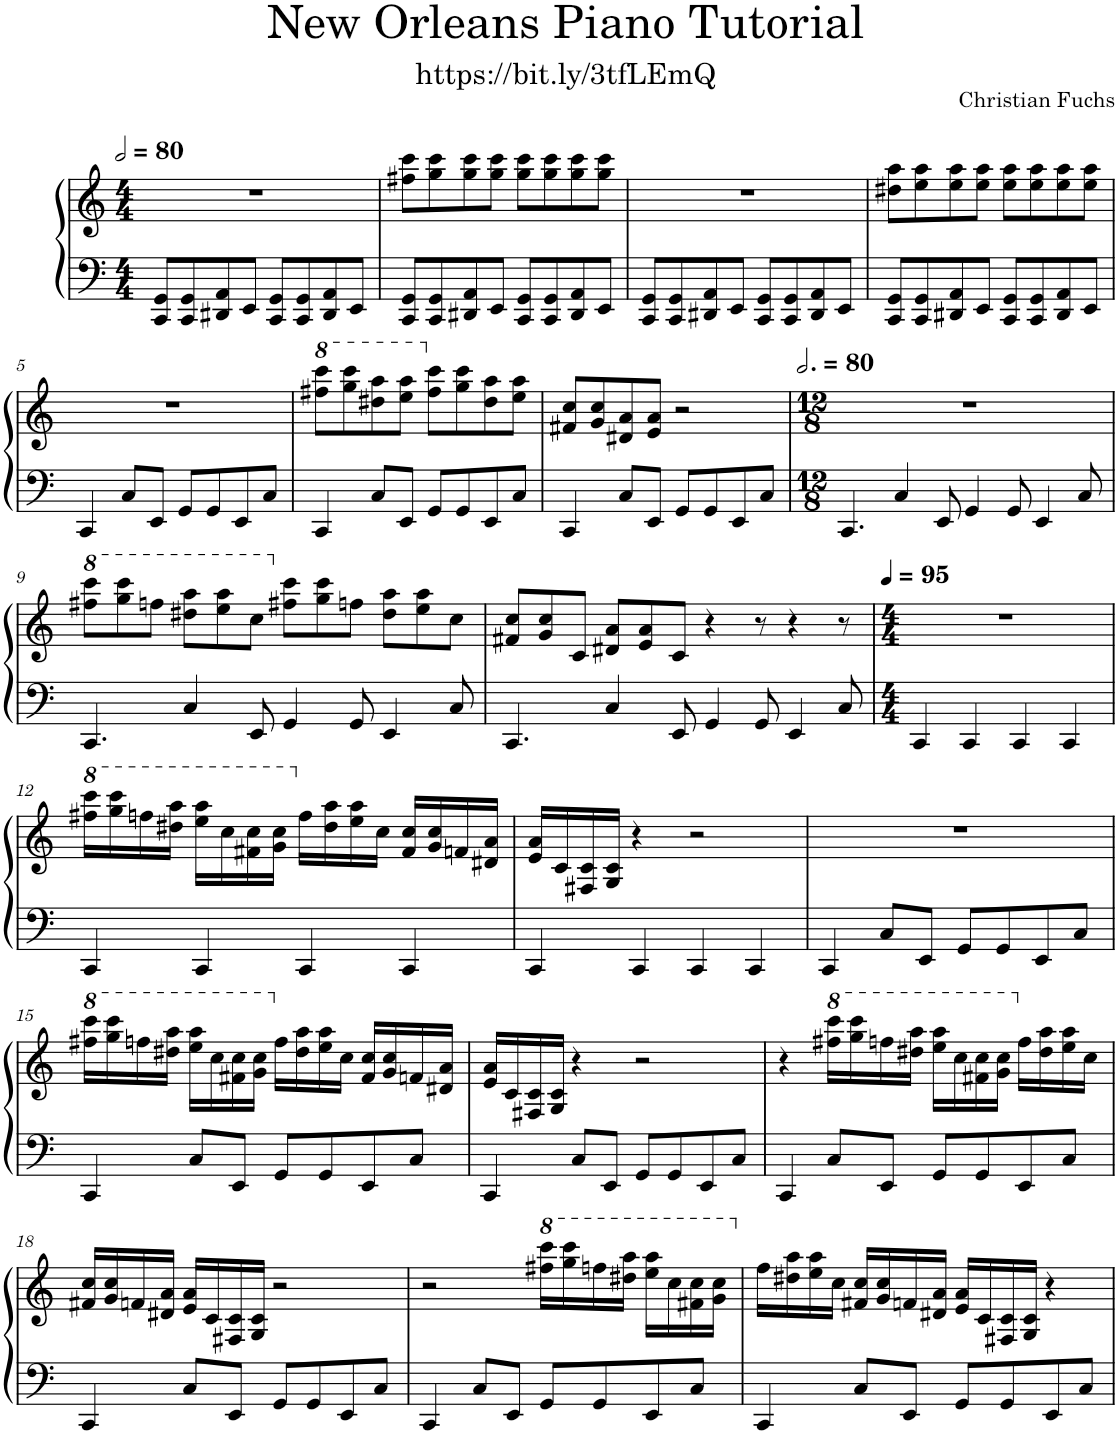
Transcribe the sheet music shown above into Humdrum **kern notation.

**kern	**kern
*part1	*part1
*staff2	*staff1
*I"Piano	*
*I'Pno.	*
*clefF4	*clefG2
*k[]	*k[]
*M4/4	*M4/4
*MM160	*MM160
=1	=1
8CC/ 8GG/L	1r
8CC/ 8GG/	.
8DD#X/ 8AA/	.
8EE/J	.
8CC/ 8GG/L	.
8CC/ 8GG/	.
8DD#/ 8AA/	.
8EE/J	.
=2	=2
8CC/ 8GG/L	8ff#X\ 8ccc\L
8CC/ 8GG/	8gg\ 8ccc\
8DD#X/ 8AA/	8gg\ 8ccc\
8EE/J	8gg\ 8ccc\J
8CC/ 8GG/L	8gg\ 8ccc\L
8CC/ 8GG/	8gg\ 8ccc\
8DD#/ 8AA/	8gg\ 8ccc\
8EE/J	8gg\ 8ccc\J
=3	=3
8CC/ 8GG/L	1r
8CC/ 8GG/	.
8DD#X/ 8AA/	.
8EE/J	.
8CC/ 8GG/L	.
8CC/ 8GG/	.
8DD#/ 8AA/	.
8EE/J	.
=4	=4
8CC/ 8GG/L	8dd#X\ 8aa\L
8CC/ 8GG/	8ee\ 8aa\
8DD#X/ 8AA/	8ee\ 8aa\
8EE/J	8ee\ 8aa\J
8CC/ 8GG/L	8ee\ 8aa\L
8CC/ 8GG/	8ee\ 8aa\
8DD#/ 8AA/	8ee\ 8aa\
8EE/J	8ee\ 8aa\J
!!LO:LB:g=z
=5	=5
4CC/	1r
8C/L	.
8EE/J	.
8GG/L	.
8GG/	.
8EE/	.
8C/J	.
=6	=6
*	*8va
4CC/	8fff#X\ 8cccc\L
.	8ggg\ 8cccc\
8C/L	8ddd#X\ 8aaa\
8EE/J	8eee\ 8aaa\J
*	*X8va
8GG/L	8ff#\ 8ccc\L
8GG/	8gg\ 8ccc\
8EE/	8dd#\ 8aa\
8C/J	8ee\ 8aa\J
=7	=7
4CC/	8f#X/ 8cc/L
.	8g/ 8cc/
8C/L	8d#X/ 8a/
8EE/J	8e/ 8a/J
8GG/L	2r
8GG/	.
8EE/	.
8C/J	.
=8	=8
*M12/8	*M12/8
*	*MM240
4.CC/	1.r
4C/	.
8EE/	.
4GG/	.
8GG/	.
4EE/	.
8C/	.
!!LO:LB:g=z
=9	=9
*	*8va
4.CC/	8fff#X\ 8cccc\L
.	8ggg\ 8cccc\
.	8fffn\J
4C/	8ddd#X\ 8aaa\L
.	8eee\ 8aaa\
8EE/	8ccc\J
*	*X8va
4GG/	8ff#X\ 8ccc\L
.	8gg\ 8ccc\
8GG/	8ffn\J
4EE/	8dd#\ 8aa\L
.	8ee\ 8aa\
8C/	8cc\J
=10	=10
4.CC/	8f#X/ 8cc/L
.	8g/ 8cc/
.	8c/J
4C/	8d#X/ 8a/L
.	8e/ 8a/
8EE/	8c/J
4GG/	4r
8GG/	8r
4EE/	4r
8C/	8r
=11	=11
*M4/4	*M4/4
*	*MM95
4CC/	1r
4CC/	.
4CC/	.
4CC/	.
!!LO:LB:g=z
=12	=12
*	*8va
4CC/	16fff#X\ 16cccc\LL
.	16ggg\ 16cccc\
.	16fffn\
.	16ddd#X\ 16aaa\JJ
4CC/	16eee\ 16aaa\LL
.	16ccc\
.	16ff#X\ 16ccc\
.	16gg\ 16ccc\JJ
*	*X8va
4CC/	16ff\LL
.	16dd#\ 16aa\
.	16ee\ 16aa\
.	16cc\JJ
4CC/	16f#/ 16cc/LL
.	16g/ 16cc/
.	16fn/
.	16d#X/ 16a/JJ
=13	=13
4CC/	16e/ 16a/LL
.	16c/
.	16F#X/ 16c/
.	16G/ 16c/JJ
4CC/	4r
4CC/	2r
4CC/	.
=14	=14
4CC/	1r
8C/L	.
8EE/J	.
8GG/L	.
8GG/	.
8EE/	.
8C/J	.
!!LO:LB:g=z
=15	=15
*	*8va
4CC/	16fff#X\ 16cccc\LL
.	16ggg\ 16cccc\
.	16fffn\
.	16ddd#X\ 16aaa\JJ
8C/L	16eee\ 16aaa\LL
.	16ccc\
8EE/J	16ff#X\ 16ccc\
.	16gg\ 16ccc\JJ
*	*X8va
8GG/L	16ff\LL
.	16dd#\ 16aa\
8GG/	16ee\ 16aa\
.	16cc\JJ
8EE/	16f#/ 16cc/LL
.	16g/ 16cc/
8C/J	16fn/
.	16d#X/ 16a/JJ
=16	=16
4CC/	16e/ 16a/LL
.	16c/
.	16F#X/ 16c/
.	16G/ 16c/JJ
8C/L	4r
8EE/J	.
8GG/L	2r
8GG/	.
8EE/	.
8C/J	.
=17	=17
4CC/	4r
*	*8va
8C/L	16fff#X\ 16cccc\LL
.	16ggg\ 16cccc\
8EE/J	16fffn\
.	16ddd#X\ 16aaa\JJ
8GG/L	16eee\ 16aaa\LL
.	16ccc\
8GG/	16ff#X\ 16ccc\
.	16gg\ 16ccc\JJ
*	*X8va
8EE/	16ff\LL
.	16dd#\ 16aa\
8C/J	16ee\ 16aa\
.	16cc\JJ
!!LO:LB:g=z
=18	=18
4CC/	16f#X/ 16cc/LL
.	16g/ 16cc/
.	16fn/
.	16d#X/ 16a/JJ
8C/L	16e/ 16a/LL
.	16c/
8EE/J	16F#X/ 16c/
.	16G/ 16c/JJ
8GG/L	2r
8GG/	.
8EE/	.
8C/J	.
=19	=19
4CC/	2r
8C/L	.
8EE/J	.
*	*8va
8GG/L	16fff#X\ 16cccc\LL
.	16ggg\ 16cccc\
8GG/	16fffn\
.	16ddd#X\ 16aaa\JJ
8EE/	16eee\ 16aaa\LL
.	16ccc\
8C/J	16ff#X\ 16ccc\
.	16gg\ 16ccc\JJ
=20	=20
*	*X8va
4CC/	16ff\LL
.	16dd#X\ 16aa\
.	16ee\ 16aa\
.	16cc\JJ
8C/L	16f#X/ 16cc/LL
.	16g/ 16cc/
8EE/J	16fn/
.	16d#X/ 16a/JJ
8GG/L	16e/ 16a/LL
.	16c/
8GG/	16F#X/ 16c/
.	16G/ 16c/JJ
8EE/	4r
8C/J	.
=	=
*-	*-
